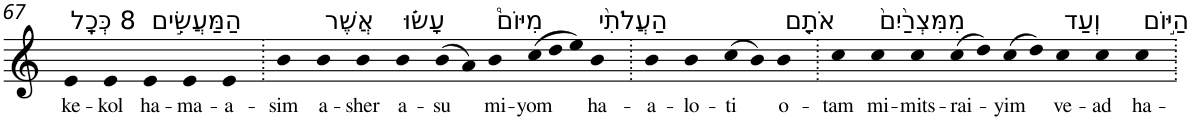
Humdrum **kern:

**kern	**text
*part1	*part1
*staff1	*staff1
*I"Piano	*
*I'Pno	*
!!LO:PB:g=z
*clefG2	*
*k[]	*
=67	=67
!LO:TX:a:t=8 כְּכָֽל	!
!	!LO:LY:b
4e	ke-
!	!LO:LY:b
4e	-kol
!LO:TX:a:t=הַמַּעֲשִׂ֣ים	!
!	!LO:LY:b
4e	ha-
!	!LO:LY:b
4e	-ma-
!	!LO:LY:b
4e	-a-
=68.	=68.
!	!LO:LY:b
4b	-sim
!LO:TX:a:t=אֲשֶׁר	!
!	!LO:LY:b
4b	a-
!	!LO:LY:b
4b	-sher
!LO:TX:a:t=עָשׂ֗וּ	!
!	!LO:LY:b
4b	a-
!	!LO:LY:b
(>8b	-su
8a)	.
!LO:TX:a:t=מִיּוֹם֩	!
!	!LO:LY:b
4b	mi-
*Xtuplet	*
!	!LO:LY:b
(>12cc	-yom
12dd	.
12ee)	.
!LO:TX:a:t=הַעֲלֹתִ֨י	!
!	!LO:LY:b
4b	ha-
=69.	=69.
!	!LO:LY:b
4b	-a-
!	!LO:LY:b
4b	-lo-
!	!LO:LY:b
(>8cc	-ti
8b)	.
!LO:TX:a:t=אֹתָ֤ם	!
!	!LO:LY:b
4b	o-
=70.	=70.
!	!LO:LY:b
4cc	-tam
!LO:TX:a:t=מִמִּצְרַ֙יִם֙	!
!	!LO:LY:b
4cc	mi-
!	!LO:LY:b
4cc	-mits-
!	!LO:LY:b
(>8cc	-rai-
8dd)	.
!	!LO:LY:b
(>8cc	-yim
8dd)	.
!LO:TX:a:t=וְעַד	!
!	!LO:LY:b
4cc	ve-
!	!LO:LY:b
4cc	-ad
!LO:TX:a:t=הַיּ֣וֹם	!
!	!LO:LY:b
4cc	ha-
=.	=.
*-	*-
